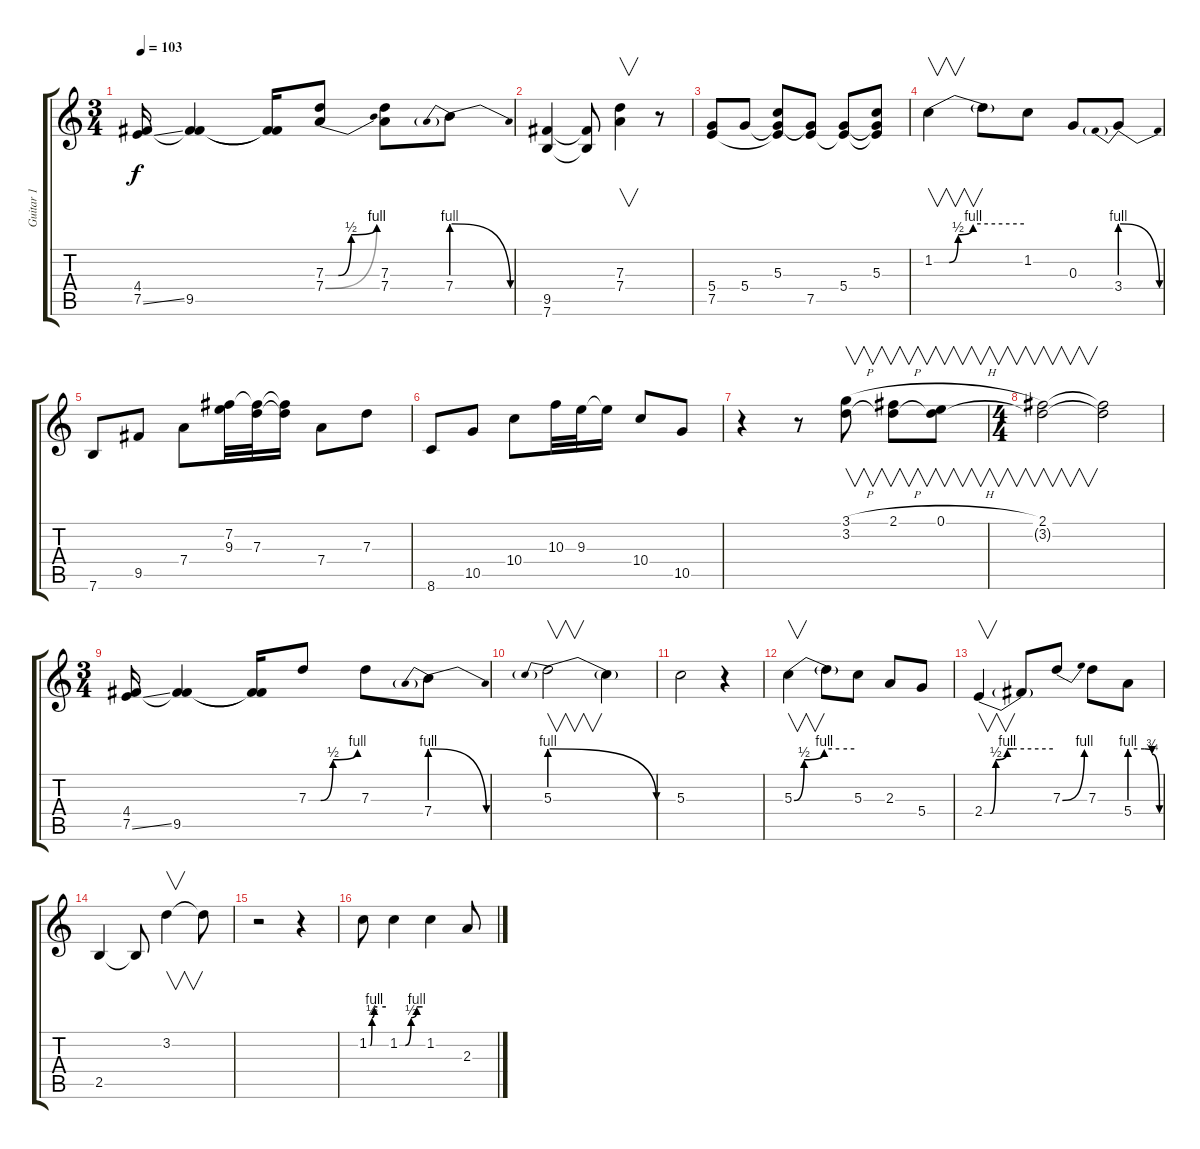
\track ("Guitar 1" "Guitar 1") {instrument overdrivenguitar}
\staff {score tabs}
\tuning (E4 B3 G3 D3 A2 E2) {hide}
\ts (3 4)
\tempo 103
\clef g2
\ks c
(4.4 7.5{ss}).16{dy f} (4.4{t} 9.5).4 (4.4{t} 9.5{t}).16 (7.3{be (custom 0 0 15 0 30 2 60 4)} 7.4{be (bend 0 0 60 4)}).8 (7.3 7.4).8 7.4{be (prebendrelease 0 4 60 0)}.8 |
(9.5 7.6).4 (9.5{t} 7.6{t}).8 (7.3 7.4).4{v} r.8 |
(5.4 7.5).8 5.4.8 (5.3 5.4{t} 7.5{t}).8 (5.4{t} 7.5).8 (5.4 7.5{t}).8 (5.3 5.4{t} 7.5{t}).8 |
1.2{be (custom 0 0 10 0 16 2 26 4 60 4)}.4{v} 1.2{t}.8 1.2.8 0.3.8 3.4{be (prebendrelease 0 4 60 0)}.8 |
7.6.8 9.5.8 7.4.8 (7.2 9.3).32 (7.2{t} 7.3).32 (7.2{t} 7.3{t}).16 7.4.8 7.3.8 |
8.6.8 10.5.8 10.4.8 10.3.32 9.3.32 9.3{t}.16 10.4.8 10.5.8 |
r.4 r.8 (3.1{h} 3.2).8{v} (2.1{h} 3.2{t}).8{v} (0.1{h} 3.2{t}).8{v} |
\ts (4 4)
(2.1 3.2{t}).2{v} (2.1{t} 3.2{t}).2 |
\ts (3 4)
(4.4 7.5{ss}).16 (4.4{t} 9.5).4 (4.4{t} 9.5{t}).16 7.3{be (custom 0 0 15 0 30 2 60 4)}.8 7.3.8 7.4{be (prebendrelease 0 4 60 0)}.8 |
5.3{be (prebendrelease 0 4 60 0)}.2{v} 5.3{t}.4 |
5.3.2 r.4 |
5.3{be (custom 0 0 10 2 30 4 45 4 60 4)}.4{v} 5.3{t}.8 5.3.8 2.3.8 5.4.8 |
2.4{be (custom 0 0 5 0 10 2 20 4 25 4 60 4)}.4{v} 2.4{t}.8 7.3{be (bend 0 0 60 4)}.8 7.3.8 5.4{be (custom 0 4 30 4 45 3 60 0)}.8 |
2.5.4 2.5{t}.8 3.2.4{v} 3.2{t}.8 |
r.2 r.4 |
1.2{be (custom 0 0 5 0 11 2 19 4 30 4 60 4)}.8 1.2{be (custom 0 0 15 0 30 2 45 4 60 4)}.4 1.2.4 2.3.8
